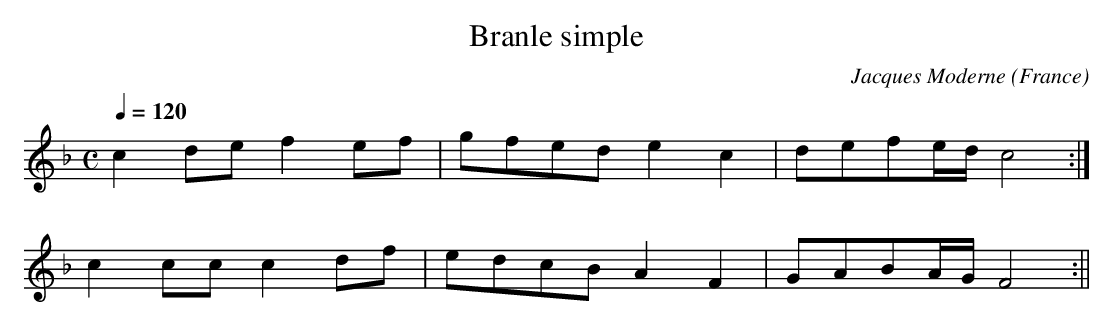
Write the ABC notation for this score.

X:1
T:Branle simple
O:France
C:Jacques Moderne
M:C
L:1/4
Q:120
K:F
c d/2e/2 f e/2f/2|g/2f/2e/2d/2 ec|d/2e/2f/2e/4d/4 c2:|
c c/2c/2 c d/éf/2|e/2d/2c/2B/2 AF|G/2A/2B/2A/4G/4F2:||
